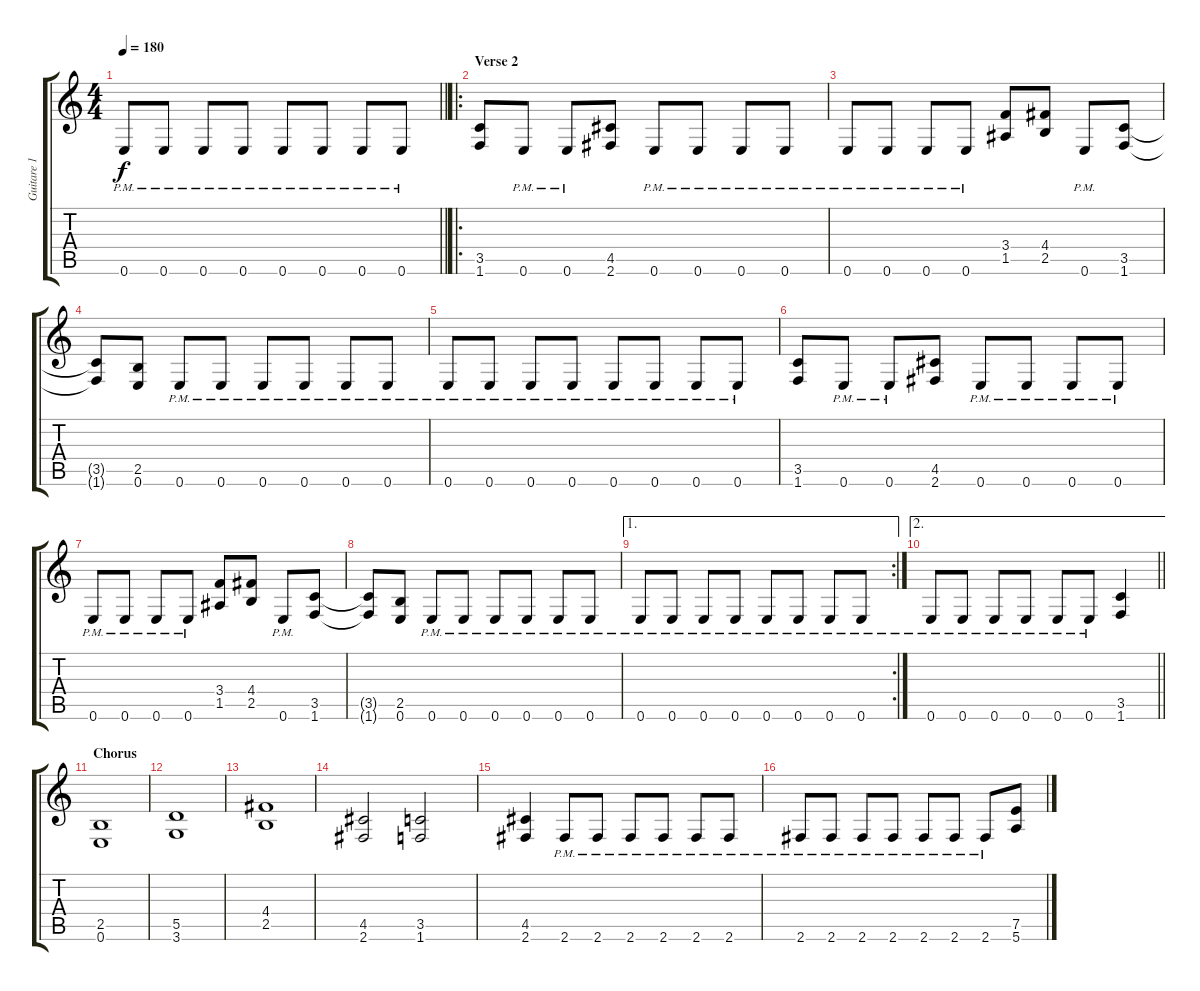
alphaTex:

\track ("Guitare 1" "Guitare 1") {instrument distortionguitar}
\staff {score tabs}
\tuning (E4 B3 G3 D3 A2 E2) {hide}
\ts (4 4)
\tempo 180
\clef g2
\barLineRight lightlight
\ks c
0.6{pm}.8{dy f} 0.6{pm}.8 0.6{pm}.8 0.6{pm}.8 0.6{pm}.8 0.6{pm}.8 0.6{pm}.8 0.6{pm}.8 |
\ro
\section ("" "Verse 2")
(3.5 1.6).8 0.6{pm}.8 0.6{pm}.8 (4.5 2.6).8 0.6{pm}.8 0.6{pm}.8 0.6{pm}.8 0.6{pm}.8 |
0.6{pm}.8 0.6{pm}.8 0.6{pm}.8 0.6{pm}.8 (3.4 1.5).8 (4.4 2.5).8 0.6{pm}.8 (3.5 1.6).8 |
(3.5{t} 1.6{t}).8 (2.5 0.6).8 0.6{pm}.8 0.6{pm}.8 0.6{pm}.8 0.6{pm}.8 0.6{pm}.8 0.6{pm}.8 |
0.6{pm}.8 0.6{pm}.8 0.6{pm}.8 0.6{pm}.8 0.6{pm}.8 0.6{pm}.8 0.6{pm}.8 0.6{pm}.8 |
(3.5 1.6).8 0.6{pm}.8 0.6{pm}.8 (4.5 2.6).8 0.6{pm}.8 0.6{pm}.8 0.6{pm}.8 0.6{pm}.8 |
0.6{pm}.8 0.6{pm}.8 0.6{pm}.8 0.6{pm}.8 (3.4 1.5).8 (4.4 2.5).8 0.6{pm}.8 (3.5 1.6).8 |
(3.5{t} 1.6{t}).8 (2.5 0.6).8 0.6{pm}.8 0.6{pm}.8 0.6{pm}.8 0.6{pm}.8 0.6{pm}.8 0.6{pm}.8 |
\ae 1
\rc 2
0.6{pm}.8 0.6{pm}.8 0.6{pm}.8 0.6{pm}.8 0.6{pm}.8 0.6{pm}.8 0.6{pm}.8 0.6{pm}.8 |
\ae 2
\barLineRight lightlight
0.6{pm}.8 0.6{pm}.8 0.6{pm}.8 0.6{pm}.8 0.6{pm}.8 0.6{pm}.8 (3.5 1.6).4 |
\section ("" "Chorus")
(2.5 0.6).1 |
(5.5 3.6).1 |
(4.4 2.5).1 |
(4.5 2.6).2 (3.5 1.6).2 |
(4.5 2.6).4 2.6{pm}.8 2.6{pm}.8 2.6{pm}.8 2.6{pm}.8 2.6{pm}.8 2.6{pm}.8 |
2.6{pm}.8 2.6{pm}.8 2.6{pm}.8 2.6{pm}.8 2.6{pm}.8 2.6{pm}.8 2.6{pm}.8 (7.5 5.6).8
